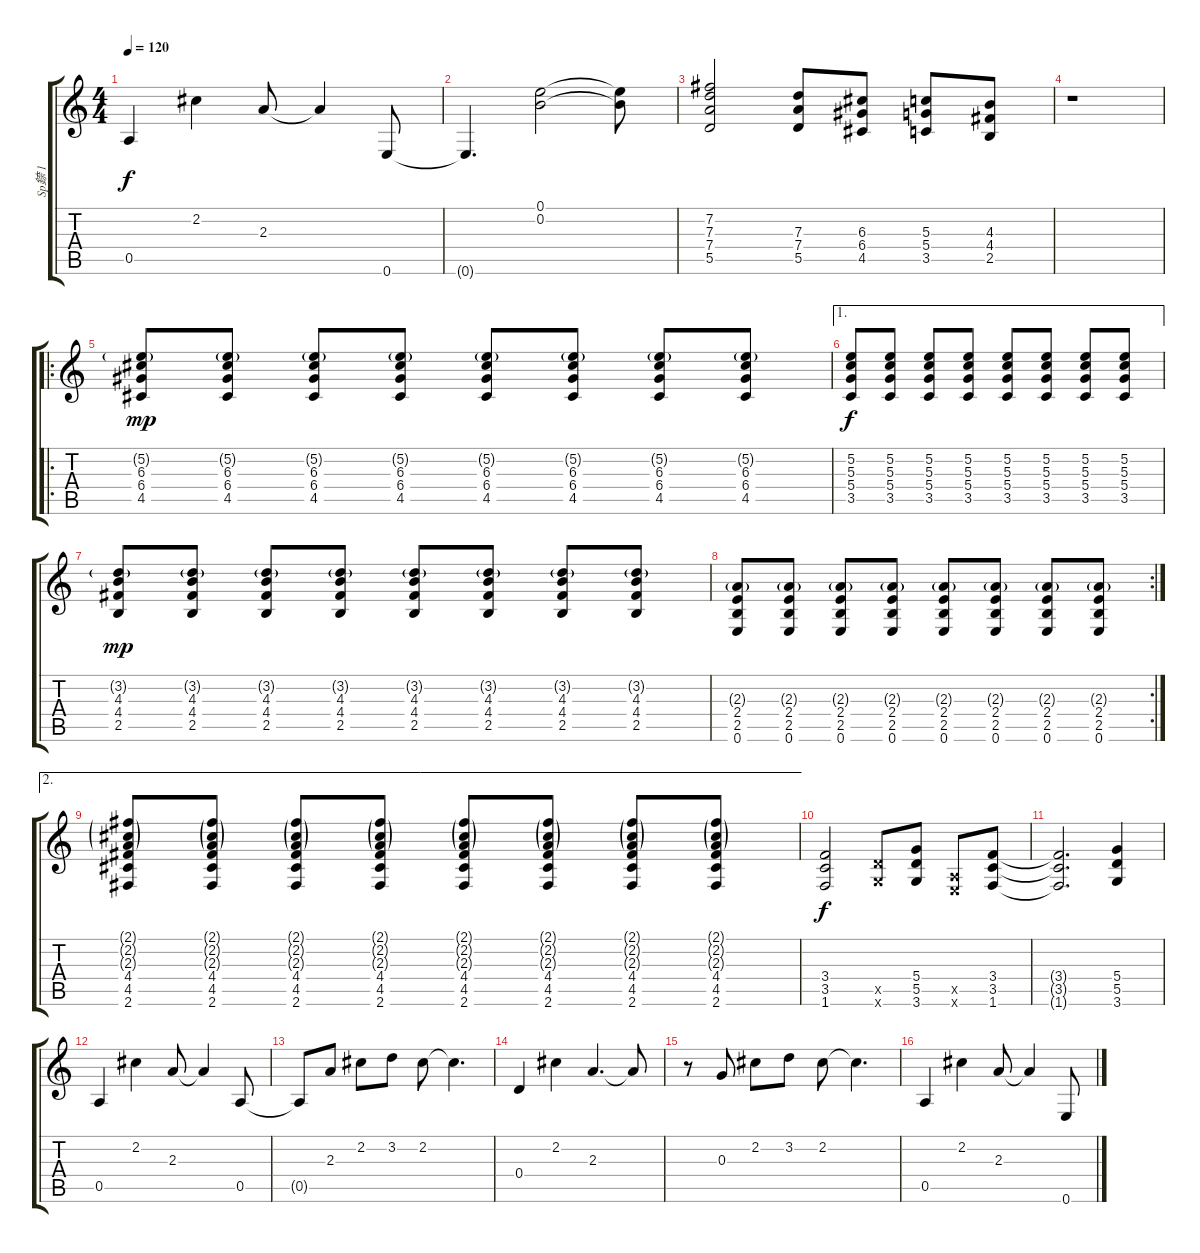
\track ("Sp錼 1" "Sp錼 1") {instrument overdrivenguitar}
\staff {score tabs}
\tuning (E4 B3 G3 D3 A2 E2) {hide}
\ts (4 4)
\tempo 120
\clef g2
\ks c
0.5.4{dy f} 2.2.4 2.3.8 2.3{t}.4 0.6.8 |
0.6{t}.4{d} (0.1 0.2).2 (0.1{t} 0.2{t}).8 |
(7.2 7.3 7.4 5.5).2 (7.3 7.4 5.5).8 (6.3 6.4 4.5).8 (5.3 5.4 3.5).8 (4.3 4.4 2.5).8 |
r.1 |
\ro
(5.2{g} 6.3 6.4 4.5).8{dy mp} (5.2{g} 6.3 6.4 4.5).8 (5.2{g} 6.3 6.4 4.5).8 (5.2{g} 6.3 6.4 4.5).8 (5.2{g} 6.3 6.4 4.5).8 (5.2{g} 6.3 6.4 4.5).8 (5.2{g} 6.3 6.4 4.5).8 (5.2{g} 6.3 6.4 4.5).8 |
\ae 1
(5.2 5.3 5.4 3.5).8{dy f} (5.2 5.3 5.4 3.5).8 (5.2 5.3 5.4 3.5).8 (5.2 5.3 5.4 3.5).8 (5.2 5.3 5.4 3.5).8 (5.2 5.3 5.4 3.5).8 (5.2 5.3 5.4 3.5).8 (5.2 5.3 5.4 3.5).8 |
(3.2{g} 4.3 4.4 2.5).8{dy mp} (3.2{g} 4.3 4.4 2.5).8 (3.2{g} 4.3 4.4 2.5).8 (3.2{g} 4.3 4.4 2.5).8 (3.2{g} 4.3 4.4 2.5).8 (3.2{g} 4.3 4.4 2.5).8 (3.2{g} 4.3 4.4 2.5).8 (3.2{g} 4.3 4.4 2.5).8 |
\rc 2
(2.3{g} 2.4 2.5 0.6).8 (2.3{g} 2.4 2.5 0.6).8 (2.3{g} 2.4 2.5 0.6).8 (2.3{g} 2.4 2.5 0.6).8 (2.3{g} 2.4 2.5 0.6).8 (2.3{g} 2.4 2.5 0.6).8 (2.3{g} 2.4 2.5 0.6).8 (2.3{g} 2.4 2.5 0.6).8 |
\ae 2
(2.1{g} 2.2{g} 2.3{g} 4.4 4.5 2.6).8 (2.1{g} 2.2{g} 2.3{g} 4.4 4.5 2.6).8 (2.1{g} 2.2{g} 2.3{g} 4.4 4.5 2.6).8 (2.1{g} 2.2{g} 2.3{g} 4.4 4.5 2.6).8 (2.1{g} 2.2{g} 2.3{g} 4.4 4.5 2.6).8 (2.1{g} 2.2{g} 2.3{g} 4.4 4.5 2.6).8 (2.1{g} 2.2{g} 2.3{g} 4.4 4.5 2.6).8 (2.1{g} 2.2{g} 2.3{g} 4.4 4.5 2.6).8 |
(3.4 3.5 1.6).2{dy f} (5.5{x} 3.6{x}).8 (5.4 5.5 3.6).8 (0.5{x} 0.6{x}).8 (3.4 3.5 1.6).8 |
(3.4{t} 3.5{t} 1.6{t}).2{d} (5.4 5.5 3.6).4 |
0.5.4 2.2.4 2.3.8 2.3{t}.4 0.5.8 |
0.5{t}.8 2.3.8 2.2.8 3.2.8 2.2.8 2.2{t}.4{d} |
0.4.4 2.2.4 2.3.4{d} 2.3{t}.8 |
r.8 0.3.8 2.2.8 3.2.8 2.2.8 2.2{t}.4{d} |
0.5.4 2.2.4 2.3.8 2.3{t}.4 0.6.8
